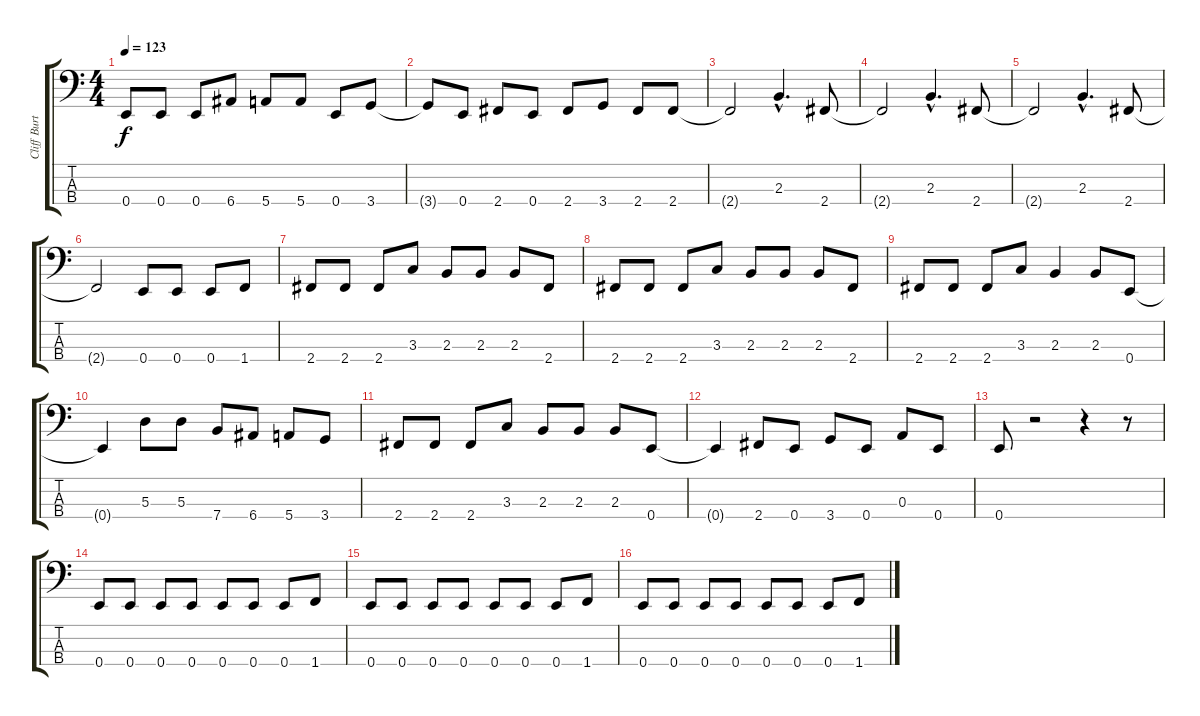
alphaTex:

\track ("Cliff Burton (Bass)" "Cliff Burt") {instrument electricbasspick}
\staff {score tabs}
\tuning (G2 D2 A1 E1) {hide}
\ts (4 4)
\tempo 123
\clef f4
\ks c
0.4{t}.8{dy f} 0.4.8 0.4.8 6.4.8 5.4.8 5.4.8 0.4.8 3.4.8 |
3.4{t}.8 0.4.8 2.4.8 0.4.8 2.4.8 3.4.8 2.4.8 2.4.8 |
2.4{t}.2 2.3{hac}.4{d} 2.4.8 |
2.4{t}.2 2.3{hac}.4{d} 2.4.8 |
2.4{t}.2 2.3{hac}.4{d} 2.4.8 |
2.4{t}.2 0.4.8 0.4.8 0.4.8 1.4.8 |
2.4.8 2.4.8 2.4.8 3.3.8 2.3.8 2.3.8 2.3.8 2.4.8 |
2.4.8 2.4.8 2.4.8 3.3.8 2.3.8 2.3.8 2.3.8 2.4.8 |
2.4.8 2.4.8 2.4.8 3.3.8 2.3.4 2.3.8 0.4.8 |
0.4{t}.4 5.3.8 5.3.8 7.4.8 6.4.8 5.4.8 3.4.8 |
2.4.8 2.4.8 2.4.8 3.3.8 2.3.8 2.3.8 2.3.8 0.4.8 |
0.4{t}.4 2.4.8 0.4.8 3.4.8 0.4.8 0.3.8 0.4.8 |
0.4.8 r.2 r.4 r.8 |
0.4.8 0.4.8 0.4.8 0.4.8 0.4.8 0.4.8 0.4.8 1.4.8 |
0.4.8 0.4.8 0.4.8 0.4.8 0.4.8 0.4.8 0.4.8 1.4.8 |
0.4.8 0.4.8 0.4.8 0.4.8 0.4.8 0.4.8 0.4.8 1.4.8
